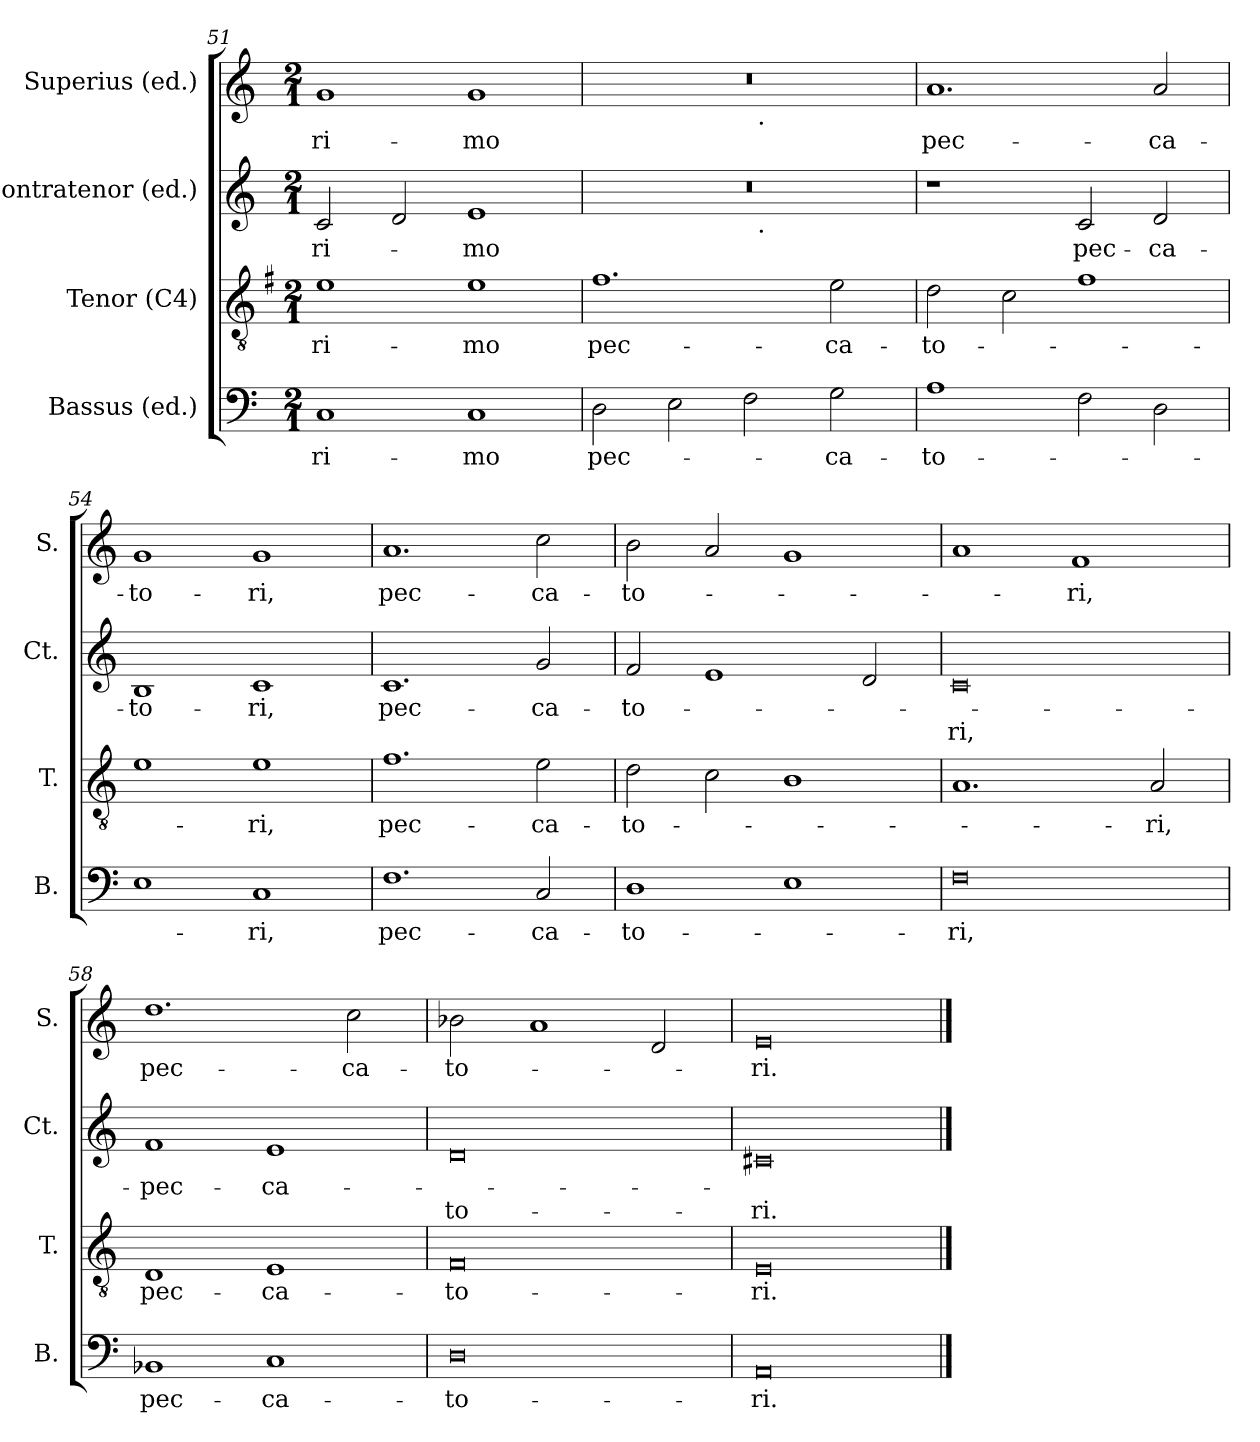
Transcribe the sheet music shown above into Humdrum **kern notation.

**kern	**text	**kern	**text	**kern	**text	**text	**kern	**text
*part4	*part4	*part3	*part3	*part2	*part2	*part2	*part1	*part1
*staff4	*staff4	*staff3	*staff3	*staff2	*staff2	*staff2	*staff1	*staff1
*I"Bassus (ed.)	*	*I"Tenor (C4)	*	*I"Contratenor (ed.)	*	*	*I"Superius (ed.)	*
*I'B.	*	*I'T.	*	*I'Ct.	*	*	*I'S.	*
*clefF4	*	*clefGv2	*	*clefG2	*	*	*clefG2	*
*k[]	*	*k[f#]	*	*k[]	*	*	*k[]	*
*C:	*	*G:	*	*C:	*	*	*C:	*
*M2/1	*	*M2/1	*	*M2/1	*	*	*M2/1	*
=51	=51	=51	=51	=51	=51	=51	=51	=51
!	!LO:LY:b	!	!LO:LY:b	!	!LO:LY:b	!	!	!LO:LY:b
1C	-ri-	1e	-ri-	2c/	-ri-	.	1g	-ri-
.	.	.	.	2d/	.	.	.	.
!	!LO:LY:b	!	!LO:LY:b	!	!LO:LY:b	!	!	!LO:LY:b
1C	-mo	1e	-mo	1e	-mo	.	1g	-mo
!!LO:LB:g=z
=52	=52	=52	=52	=52	=52	=52	=52	=52
*	*	*k[]	*	*	*	*	*	*
*	*	*C:	*	*	*	*	*	*
!	!LO:LY:b	!	!LO:LY:b	!	!	!	!	!
*	*	*	*	*^	*	*	*^	*
2D\	pec-	1.f	pec-	0r	1ryy	.	.	0r	1ryy	.
2E\	.	.	.	.	.	.	.	.	.	.
2F\	.	.	.	.	32ryy	.	.	.	32ryy	.
!	!	!	!	!	!	!	!	!	!LO:TX:b:t=.	!
!	!	!	!	!	!LO:TX:b:t=.	!	!	!	!	!
.	.	.	.	.	2ryy	.	.	.	2ryy	.
!	!LO:LY:b	!	!LO:LY:b	!	!	!	!	!	!	!
2G\	-ca-	2e\	-ca-	.	.	.	.	.	.	.
.	.	.	.	.	4...ryy	.	.	.	4...ryy	.
=53	=53	=53	=53	=53	=53	=53	=53	=53	=53	=53
!	!LO:LY:b	!	!LO:LY:b	!	!	!	!	!	!	!LO:LY:b
*	*	*	*	*v	*v	*	*	*	*	*
*	*	*	*	*	*	*	*v	*v	*
1A	-to-	2d\	-to-	1r	.	.	1.a	pec-
.	.	2c\	.	.	.	.	.	.
!	!	!	!	!	!LO:LY:b	!	!	!
2F\	.	1f	.	2c/	pec-	.	.	.
!	!	!	!	!	!LO:LY:b	!	!	!LO:LY:b
2D\	.	.	.	2d/	-ca-	.	2a/	-ca-
=54	=54	=54	=54	=54	=54	=54	=54	=54
!	!	!	!	!	!LO:LY:b	!	!	!LO:LY:b
1E	.	1e	.	1B	-to-	.	1g	-to-
!	!LO:LY:b	!	!LO:LY:b	!	!LO:LY:b	!	!	!LO:LY:b
1C	-ri,	1e	-ri,	1c	-ri,	.	1g	-ri,
=55	=55	=55	=55	=55	=55	=55	=55	=55
!	!LO:LY:b	!	!LO:LY:b	!	!LO:LY:b	!	!	!LO:LY:b
1.F	pec-	1.f	pec-	1.c	pec-	.	1.a	pec-
!	!LO:LY:b	!	!LO:LY:b	!	!LO:LY:b	!	!	!LO:LY:b
2C/	-ca-	2e\	-ca-	2g/	-ca-	.	2cc\	-ca-
!!LO:PB:g=z
=56	=56	=56	=56	=56	=56	=56	=56	=56
!	!LO:LY:b	!	!LO:LY:b	!	!LO:LY:b	!	!	!LO:LY:b
1D	-to-	2d\	-to-	2f/	-to-	.	2b\	-to-
.	.	2c\	.	1e	.	.	2a/	.
1E	.	1B	.	.	.	.	1g	.
.	.	.	.	2d/	.	.	.	.
=57	=57	=57	=57	=57	=57	=57	=57	=57
!	!LO:LY:b	!	!	!	!	!LO:LY:b	!	!
0F	-ri,	1.A	.	0c	.	-ri,	1a	.
!	!	!	!	!	!	!	!	!LO:LY:b
.	.	.	.	.	.	.	1f	-ri,
!	!	!	!LO:LY:b	!	!	!	!	!
.	.	2A/	-ri,	.	.	.	.	.
=58	=58	=58	=58	=58	=58	=58	=58	=58
!	!LO:LY:b	!	!LO:LY:b	!	!LO:LY:b	!	!	!LO:LY:b
1BB-X	pec-	1D	pec-	1f	-pec-	.	1.dd	pec-
!	!LO:LY:b	!	!LO:LY:b	!	!LO:LY:b	!	!	!
1C	-ca-	1E	-ca-	1e	-ca-	.	.	.
!	!	!	!	!	!	!	!	!LO:LY:b
.	.	.	.	.	.	.	2cc\	-ca-
=59	=59	=59	=59	=59	=59	=59	=59	=59
!	!LO:LY:b:rj	!	!LO:LY:b:rj	!	!	!LO:LY:b:rj	!	!LO:LY:b
0D	-to-	0F	-to-	0d	.	to-	2b-X\	-to-
.	.	.	.	.	.	.	1a	.
.	.	.	.	.	.	.	2d/	.
=60	=60	=60	=60	=60	=60	=60	=60	=60
!	!LO:LY:b	!	!LO:LY:b	!	!	!LO:LY:b	!	!LO:LY:b
0AA	-ri.	0E	-ri.	0c#X	.	-ri.	0e	-ri.
==	==	==	==	==	==	==	==	==
*-	*-	*-	*-	*-	*-	*-	*-	*-
